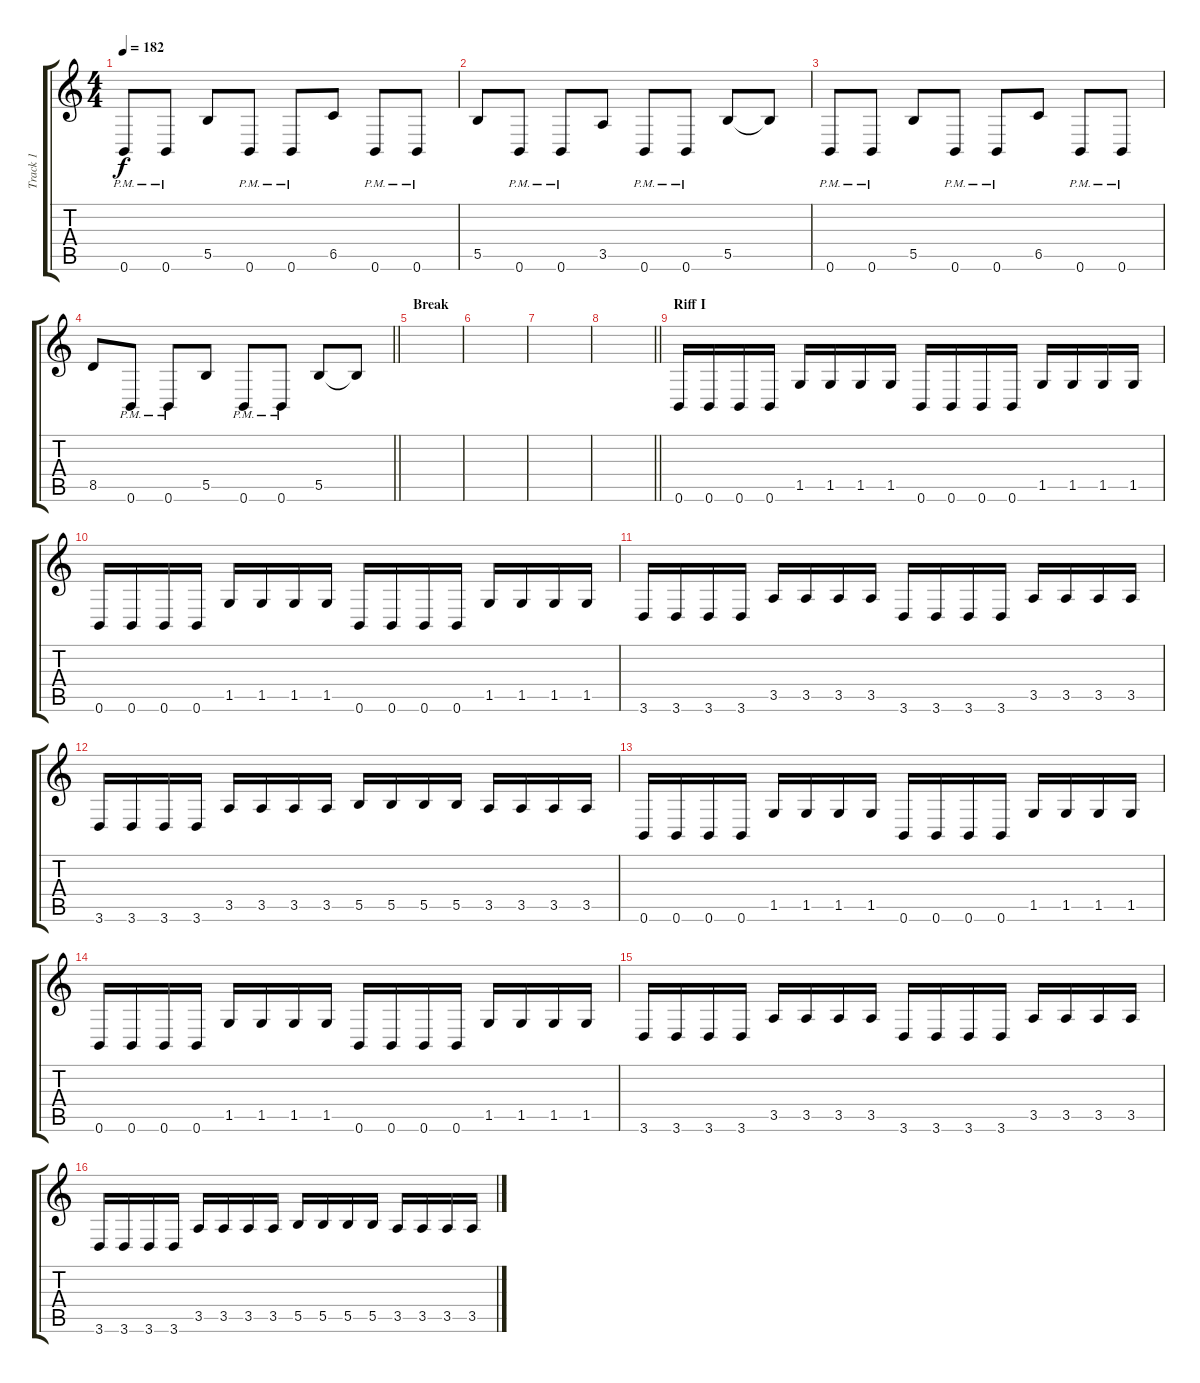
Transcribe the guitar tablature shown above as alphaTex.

\track ("Track 1" "Track 1") {instrument overdrivenguitar}
\staff {score tabs}
\tuning (Db4 Ab3 E3 B2 Gb2 B1) {hide}
\ts (4 4)
\tempo 182
\clef g2
\ks c
0.6{pm}.8{dy f} 0.6{pm}.8 5.5.8 0.6{pm}.8 0.6{pm}.8 6.5.8 0.6{pm}.8 0.6{pm}.8 |
5.5.8 0.6{pm}.8 0.6{pm}.8 3.5.8 0.6{pm}.8 0.6{pm}.8 5.5.8 5.5{t}.8 |
0.6{pm}.8 0.6{pm}.8 5.5.8 0.6{pm}.8 0.6{pm}.8 6.5.8 0.6{pm}.8 0.6{pm}.8 |
\barLineRight lightlight
8.5.8 0.6{pm}.8 0.6{pm}.8 5.5.8 0.6{pm}.8 0.6{pm}.8 5.5.8 5.5{t}.8 |
\section ("" "Break")
|
|
|
\barLineRight lightlight
|
\section ("" "Riff I")
0.6.16 0.6.16 0.6.16 0.6.16 1.5.16 1.5.16 1.5.16 1.5.16 0.6.16 0.6.16 0.6.16 0.6.16 1.5.16 1.5.16 1.5.16 1.5.16 |
0.6.16 0.6.16 0.6.16 0.6.16 1.5.16 1.5.16 1.5.16 1.5.16 0.6.16 0.6.16 0.6.16 0.6.16 1.5.16 1.5.16 1.5.16 1.5.16 |
3.6.16 3.6.16 3.6.16 3.6.16 3.5.16 3.5.16 3.5.16 3.5.16 3.6.16 3.6.16 3.6.16 3.6.16 3.5.16 3.5.16 3.5.16 3.5.16 |
3.6.16 3.6.16 3.6.16 3.6.16 3.5.16 3.5.16 3.5.16 3.5.16 5.5.16 5.5.16 5.5.16 5.5.16 3.5.16 3.5.16 3.5.16 3.5.16 |
0.6.16 0.6.16 0.6.16 0.6.16 1.5.16 1.5.16 1.5.16 1.5.16 0.6.16 0.6.16 0.6.16 0.6.16 1.5.16 1.5.16 1.5.16 1.5.16 |
0.6.16 0.6.16 0.6.16 0.6.16 1.5.16 1.5.16 1.5.16 1.5.16 0.6.16 0.6.16 0.6.16 0.6.16 1.5.16 1.5.16 1.5.16 1.5.16 |
3.6.16 3.6.16 3.6.16 3.6.16 3.5.16 3.5.16 3.5.16 3.5.16 3.6.16 3.6.16 3.6.16 3.6.16 3.5.16 3.5.16 3.5.16 3.5.16 |
3.6.16 3.6.16 3.6.16 3.6.16 3.5.16 3.5.16 3.5.16 3.5.16 5.5.16 5.5.16 5.5.16 5.5.16 3.5.16 3.5.16 3.5.16 3.5.16
